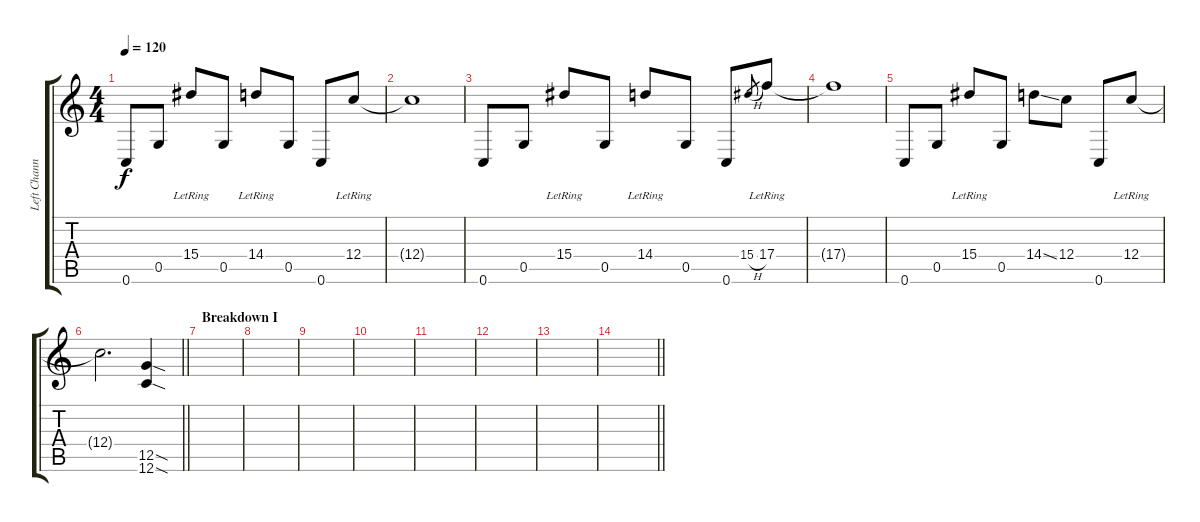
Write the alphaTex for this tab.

\track ("Left Channel" "Left Chann") {instrument electricguitarclean}
\staff {score tabs}
\tuning (D4 A3 F3 C3 G2 C2) {hide}
\ts (4 4)
\tempo 120
\clef g2
\ks c
0.6.8{dy f} 0.5.8 15.4{lr}.8 0.5.8 14.4{lr}.8 0.5.8 0.6.8 12.4{lr}.8 |
12.4{t}.1 |
0.6.8 0.5.8 15.4{lr}.8 0.5.8 14.4{lr}.8 0.5.8 0.6.8 15.4{h}.8{gr} 17.4{lr}.8 |
17.4{t}.1 |
0.6.8 0.5.8 15.4{lr}.8 0.5.8 14.4{ss}.8 12.4.8 0.6.8 12.4{lr}.8 |
\barLineRight lightlight
12.4{t}.2{d} (12.5{sod} 12.6{sod}).4{instrument distortionguitar} |
\section ("" "Breakdown I")
|
|
|
|
|
|
|
\barLineRight lightlight
